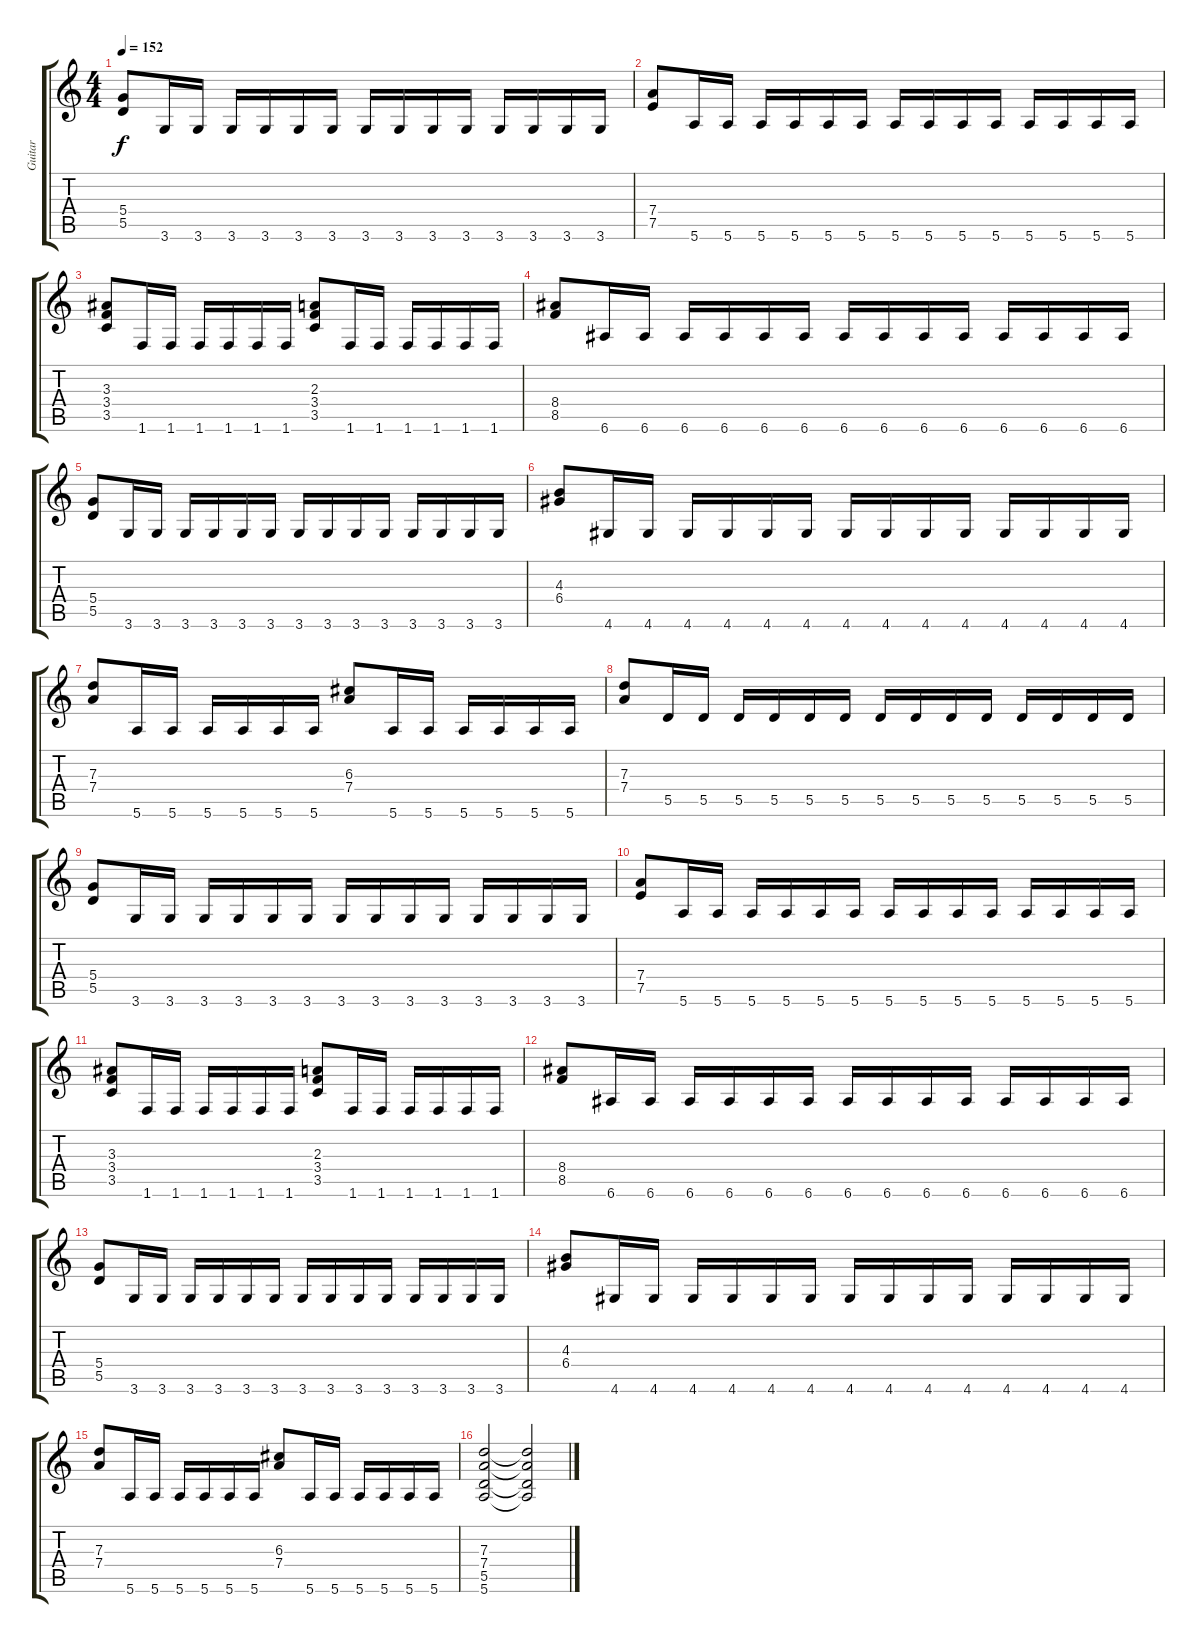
\track ("Guitar" "Guitar") {instrument distortionguitar}
\staff {score tabs}
\tuning (E4 B3 G3 D3 A2 E2) {hide}
\ts (4 4)
\tempo 152
\clef g2
\ks c
(5.4 5.5).8{dy f} 3.6.16 3.6.16 3.6.16 3.6.16 3.6.16 3.6.16 3.6.16 3.6.16 3.6.16 3.6.16 3.6.16 3.6.16 3.6.16 3.6.16 |
(7.4 7.5).8 5.6.16 5.6.16 5.6.16 5.6.16 5.6.16 5.6.16 5.6.16 5.6.16 5.6.16 5.6.16 5.6.16 5.6.16 5.6.16 5.6.16 |
(3.3 3.4 3.5).8 1.6.16 1.6.16 1.6.16 1.6.16 1.6.16 1.6.16 (2.3 3.4 3.5).8 1.6.16 1.6.16 1.6.16 1.6.16 1.6.16 1.6.16 |
(8.4 8.5).8 6.6.16 6.6.16 6.6.16 6.6.16 6.6.16 6.6.16 6.6.16 6.6.16 6.6.16 6.6.16 6.6.16 6.6.16 6.6.16 6.6.16 |
(5.4 5.5).8 3.6.16 3.6.16 3.6.16 3.6.16 3.6.16 3.6.16 3.6.16 3.6.16 3.6.16 3.6.16 3.6.16 3.6.16 3.6.16 3.6.16 |
(4.3 6.4).8 4.6.16 4.6.16 4.6.16 4.6.16 4.6.16 4.6.16 4.6.16 4.6.16 4.6.16 4.6.16 4.6.16 4.6.16 4.6.16 4.6.16 |
(7.3 7.4).8 5.6.16 5.6.16 5.6.16 5.6.16 5.6.16 5.6.16 (6.3 7.4).8 5.6.16 5.6.16 5.6.16 5.6.16 5.6.16 5.6.16 |
(7.3 7.4).8 5.5.16 5.5.16 5.5.16 5.5.16 5.5.16 5.5.16 5.5.16 5.5.16 5.5.16 5.5.16 5.5.16 5.5.16 5.5.16 5.5.16 |
(5.4 5.5).8 3.6.16 3.6.16 3.6.16 3.6.16 3.6.16 3.6.16 3.6.16 3.6.16 3.6.16 3.6.16 3.6.16 3.6.16 3.6.16 3.6.16 |
(7.4 7.5).8 5.6.16 5.6.16 5.6.16 5.6.16 5.6.16 5.6.16 5.6.16 5.6.16 5.6.16 5.6.16 5.6.16 5.6.16 5.6.16 5.6.16 |
(3.3 3.4 3.5).8 1.6.16 1.6.16 1.6.16 1.6.16 1.6.16 1.6.16 (2.3 3.4 3.5).8 1.6.16 1.6.16 1.6.16 1.6.16 1.6.16 1.6.16 |
(8.4 8.5).8 6.6.16 6.6.16 6.6.16 6.6.16 6.6.16 6.6.16 6.6.16 6.6.16 6.6.16 6.6.16 6.6.16 6.6.16 6.6.16 6.6.16 |
(5.4 5.5).8 3.6.16 3.6.16 3.6.16 3.6.16 3.6.16 3.6.16 3.6.16 3.6.16 3.6.16 3.6.16 3.6.16 3.6.16 3.6.16 3.6.16 |
(4.3 6.4).8 4.6.16 4.6.16 4.6.16 4.6.16 4.6.16 4.6.16 4.6.16 4.6.16 4.6.16 4.6.16 4.6.16 4.6.16 4.6.16 4.6.16 |
(7.3 7.4).8 5.6.16 5.6.16 5.6.16 5.6.16 5.6.16 5.6.16 (6.3 7.4).8 5.6.16 5.6.16 5.6.16 5.6.16 5.6.16 5.6.16 |
(7.3 7.4 5.5 5.6).2 (7.3{t} 7.4{t} 5.5{t} 5.6{t}).2
